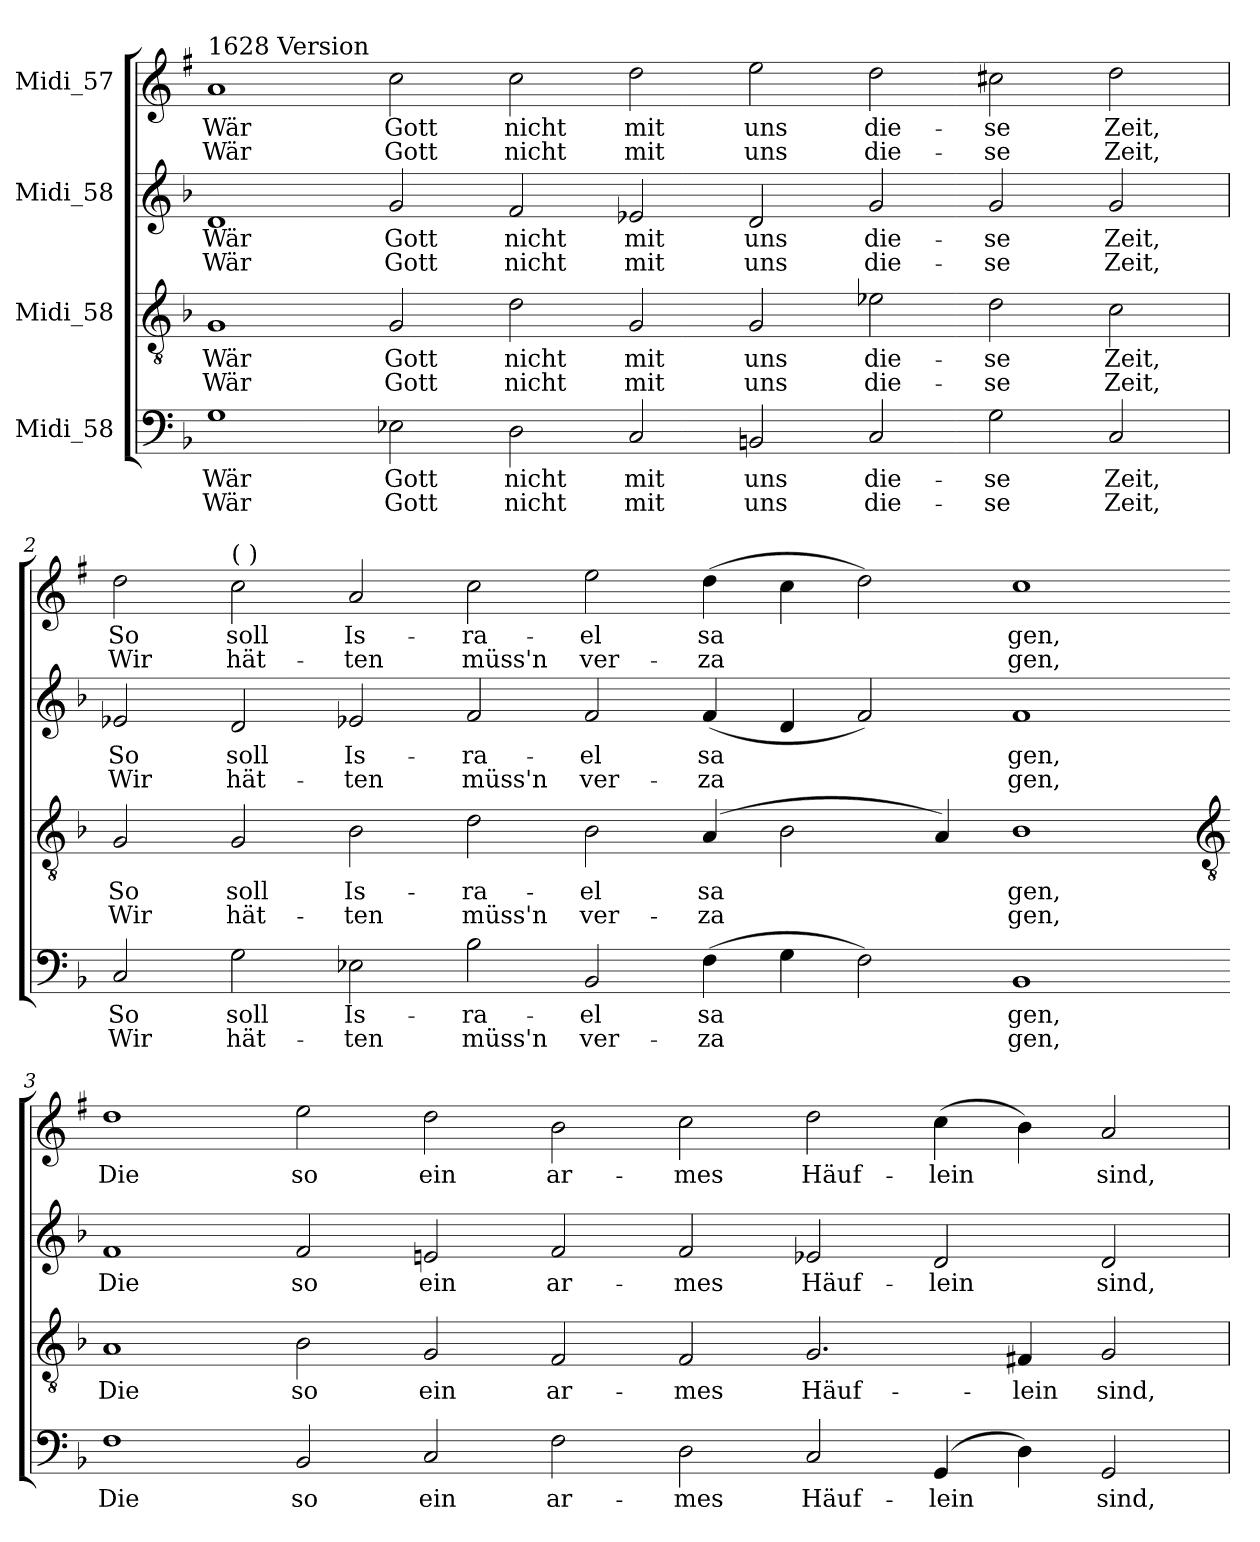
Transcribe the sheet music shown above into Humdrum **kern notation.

**kern	**text	**text	**kern	**text	**text	**kern	**text	**text	**kern	**text	**text
*part4	*part4	*part4	*part3	*part3	*part3	*part2	*part2	*part2	*part1	*part1	*part1
*staff4	*staff4	*staff4	*staff3	*staff3	*staff3	*staff2	*staff2	*staff2	*staff1	*staff1	*staff1
*I"Midi_58	*	*	*I"Midi_58	*	*	*I"Midi_58	*	*	*I"Midi_57	*	*
*clefF4	*	*	*clefGv2	*	*	*clefG2	*	*	*clefG2	*	*
*	*	*	*	*	*	*	*	*	*ITrd1c2	*	*
*k[b-]	*	*	*k[b-]	*	*	*k[b-]	*	*	*k[b-]	*	*
*F:	*	*	*F:	*	*	*F:	*	*	*F:	*	*
=1	=1	=1	=1	=1	=1	=1	=1	=1	=1	=1	=1
!	!	!	!	!	!	!	!	!	!LO:TX:a:t=1628 Version	!	!
!	!LO:LY:b	!LO:LY:b	!	!LO:LY:b	!LO:LY:b	!	!LO:LY:b	!LO:LY:b	!	!LO:LY:b	!LO:LY:b
1G	Wär	Wär	1G	Wär	Wär	1d	Wär	Wär	1g	Wär	Wär
!	!LO:LY:b	!LO:LY:b	!	!LO:LY:b	!LO:LY:b	!	!LO:LY:b	!LO:LY:b	!	!LO:LY:b	!LO:LY:b
2E-X	Gott	Gott	2G	Gott	Gott	2g	Gott	Gott	2b-	Gott	Gott
!	!LO:LY:b	!LO:LY:b	!	!LO:LY:b	!LO:LY:b	!	!LO:LY:b	!LO:LY:b	!	!LO:LY:b	!LO:LY:b
2D	nicht	nicht	2d	nicht	nicht	2f	nicht	nicht	2b-	nicht	nicht
!	!LO:LY:b	!LO:LY:b	!	!LO:LY:b	!LO:LY:b	!	!LO:LY:b	!LO:LY:b	!	!LO:LY:b	!LO:LY:b
2C	mit	mit	2G	mit	mit	2e-X	mit	mit	2cc	mit	mit
!	!LO:LY:b	!LO:LY:b	!	!LO:LY:b	!LO:LY:b	!	!LO:LY:b	!LO:LY:b	!	!LO:LY:b	!LO:LY:b
2BBn	uns	uns	2G	uns	uns	2d	uns	uns	2dd	uns	uns
!	!LO:LY:b	!LO:LY:b	!	!LO:LY:b	!LO:LY:b	!	!LO:LY:b	!LO:LY:b	!	!LO:LY:b	!LO:LY:b
2C	die-	-die-	2e-X	die-	-die-	2g	die-	-die-	2cc	die-	-die-
!	!LO:LY:b	!LO:LY:b	!	!LO:LY:b	!LO:LY:b	!	!LO:LY:b	!LO:LY:b	!	!LO:LY:b	!LO:LY:b
2G	-se	se	2d	-se	se	2g	-se	se	2bn	-se	se
!	!LO:LY:b	!LO:LY:b	!	!LO:LY:b	!LO:LY:b	!	!LO:LY:b	!LO:LY:b	!	!LO:LY:b	!LO:LY:b
2C	Zeit,	Zeit,	2c	Zeit,	Zeit,	2g	Zeit,	Zeit,	2cc	Zeit,	Zeit,
=2	=2	=2	=2	=2	=2	=2	=2	=2	=2	=2	=2
!	!LO:LY:b	!LO:LY:b	!	!LO:LY:b	!LO:LY:b	!	!LO:LY:b	!LO:LY:b	!	!LO:LY:b	!LO:LY:b
2C	So	Wir	2G	So	Wir	2e-X	So	Wir	2cc	So	Wir
!	!	!	!	!	!	!	!	!	!LO:TX:a:t=(  )	!	!
!	!LO:LY:b	!LO:LY:b	!	!LO:LY:b	!LO:LY:b	!	!LO:LY:b	!LO:LY:b	!	!LO:LY:b	!LO:LY:b
2G	soll	hät-	2G	soll	hät-	2d	soll	hät-	2b-	soll	hät-
!	!LO:LY:b	!LO:LY:b	!	!LO:LY:b	!LO:LY:b	!	!LO:LY:b	!LO:LY:b	!	!LO:LY:b	!LO:LY:b
2E-X	-Is-	-ten	2B-	-Is-	-ten	2e-X	-Is-	-ten	2g	-Is-	-ten
!	!LO:LY:b	!LO:LY:b	!	!LO:LY:b	!LO:LY:b	!	!LO:LY:b	!LO:LY:b	!	!LO:LY:b	!LO:LY:b
2B-	ra-	-müss'n	2d	ra-	-müss'n	2f	ra-	-müss'n	2b-	ra-	-müss'n
!	!LO:LY:b	!LO:LY:b	!	!LO:LY:b	!LO:LY:b	!	!LO:LY:b	!LO:LY:b	!	!LO:LY:b	!LO:LY:b
2BB-	el	ver-	2B-	el	ver-	2f	el	ver-	2dd	el	ver-
!	!LO:LY:b	!LO:LY:b	!	!LO:LY:b	!LO:LY:b	!	!LO:LY:b	!LO:LY:b	!	!LO:LY:b	!LO:LY:b
(>4F	-sa	za	(>4A	-sa	za	(<4f	-sa	za	(>4cc	-sa	za
4G	.	.	2B-	.	.	4d	.	.	4b-	.	.
2F)	.	.	.	.	.	2f)	.	.	2cc)	.	.
.	.	.	4A)	.	.	.	.	.	.	.	.
!	!LO:LY:b	!LO:LY:b	!	!LO:LY:b	!LO:LY:b	!	!LO:LY:b	!LO:LY:b	!	!LO:LY:b	!LO:LY:b
1BB-	gen,	gen,	1B-	gen,	gen,	1f	gen,	gen,	1b-	gen,	gen,
!!LO:LB:g=z
=3-	=3-	=3-	=3-	=3-	=3-	=3-	=3-	=3-	=3-	=3-	=3-
*	*	*	*clefGv2	*	*	*	*	*	*	*	*
!	!LO:LY:b	!	!	!LO:LY:b	!	!	!LO:LY:b	!	!	!LO:LY:b	!
1F	Die	.	1A	Die	.	1f	Die	.	1cc	Die	.
!	!LO:LY:b	!	!	!LO:LY:b	!	!	!LO:LY:b	!	!	!LO:LY:b	!
2BB-	so	.	2B-	so	.	2f	so	.	2dd	so	.
!	!LO:LY:b	!	!	!LO:LY:b	!	!	!LO:LY:b	!	!	!LO:LY:b	!
2C	ein	.	2G	ein	.	2e	ein	.	2cc	ein	.
!	!LO:LY:b	!	!	!LO:LY:b	!	!	!LO:LY:b	!	!	!LO:LY:b	!
2F	ar-	.	2F	ar-	.	2f	ar-	.	2a	ar-	.
!	!LO:LY:b	!	!	!LO:LY:b	!	!	!LO:LY:b	!	!	!LO:LY:b	!
2D	-mes	.	2F	-mes	.	2f	-mes	.	2b-	-mes	.
!	!LO:LY:b	!	!	!LO:LY:b	!	!	!LO:LY:b	!	!	!LO:LY:b	!
2C	Häuf-	.	2.G	Häuf-	.	2e-X	Häuf-	.	2cc	Häuf-	.
!	!LO:LY:b	!	!	!	!	!	!LO:LY:b	!	!	!LO:LY:b	!
(>4GG	-lein	.	.	.	.	2d	-lein	.	(>4b-	-lein	.
!	!	!	!	!LO:LY:b	!	!	!	!	!	!	!
4D)	.	.	4F#X	-lein	.	.	.	.	4a)	.	.
!	!LO:LY:b	!	!	!LO:LY:b	!	!	!LO:LY:b	!	!	!LO:LY:b	!
2GG	sind,	.	2G	sind,	.	2d	sind,	.	2g	sind,	.
=	=	=	=	=	=	=	=	=	=	=	=
*-	*-	*-	*-	*-	*-	*-	*-	*-	*-	*-	*-
